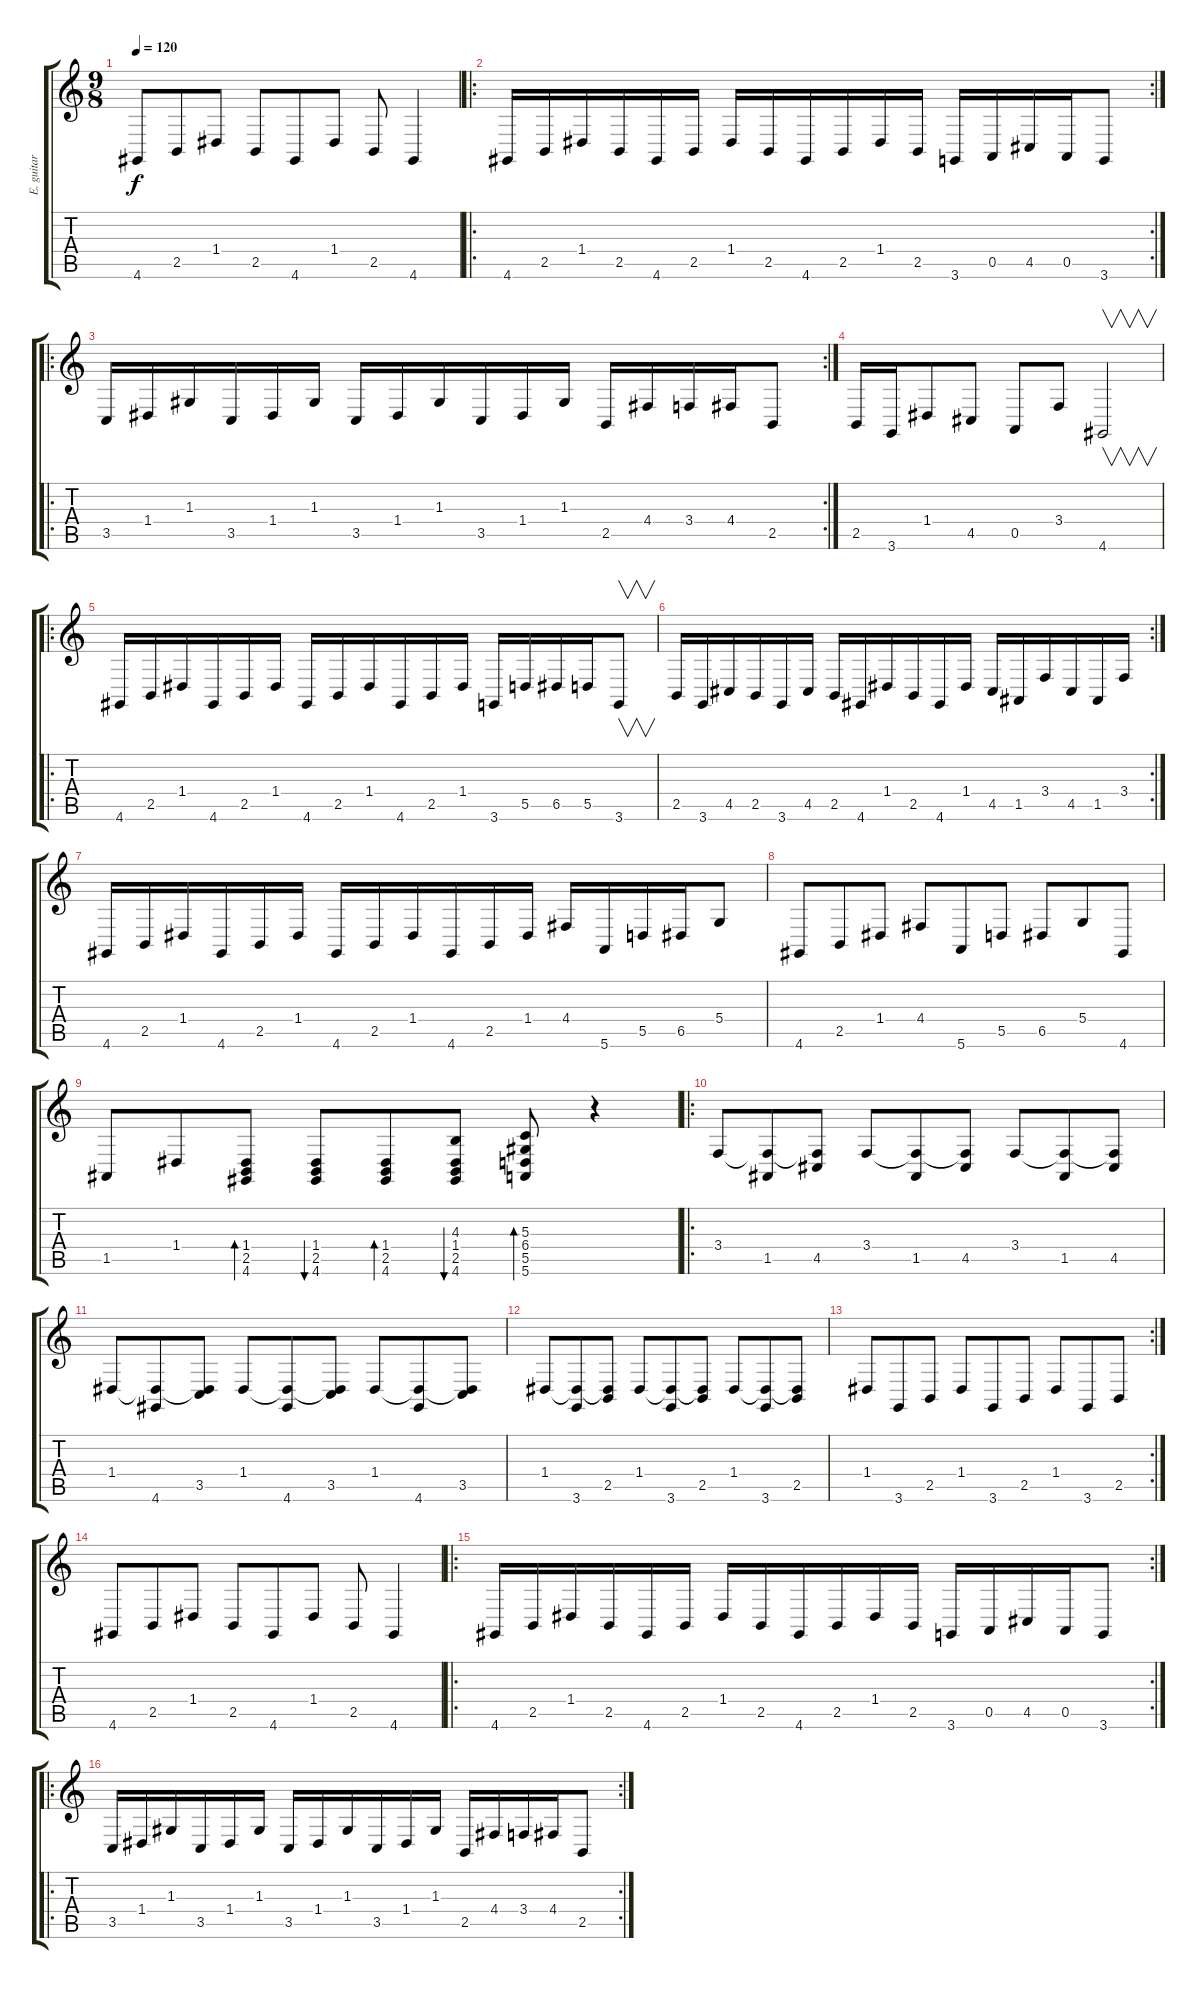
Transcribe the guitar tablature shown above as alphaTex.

\track ("E. guitar (sitar pedal)" "E. guitar ") {instrument sitar}
\staff {score tabs}
\tuning (E4 B3 G3 D3 A2 E2) {hide}
\ts (9 8)
\tempo 120
\clef g2
\ks c
4.6.8{dy f} 2.5.8 1.4.8 2.5.8 4.6.8 1.4.8 2.5.8 4.6.4 |
\ro
\rc 2
4.6.16 2.5.16 1.4.16 2.5.16 4.6.16 2.5.16 1.4.16 2.5.16 4.6.16 2.5.16 1.4.16 2.5.16 3.6.16 0.5.16 4.5.16 0.5.16 3.6.8 |
\ro
\rc 2
3.5.16 1.4.16 1.3.16 3.5.16 1.4.16 1.3.16 3.5.16 1.4.16 1.3.16 3.5.16 1.4.16 1.3.16 2.5.16 4.4.16 3.4.16 4.4.16 2.5.8 |
2.5.16 3.6.16 1.4.8 4.5.8 0.5.8 3.4.8 4.6.2{v} |
\ro
4.6.16 2.5.16 1.4.16 4.6.16 2.5.16 1.4.16 4.6.16 2.5.16 1.4.16 4.6.16 2.5.16 1.4.16 3.6.16 5.5.16 6.5.16 5.5.16 3.6.8{v} |
\rc 2
2.5.16 3.6.16 4.5.16 2.5.16 3.6.16 4.5.16 2.5.16 4.6.16 1.4.16 2.5.16 4.6.16 1.4.16 4.5.16 1.5.16 3.4.16 4.5.16 1.5.16 3.4.16 |
4.6.16 2.5.16 1.4.16 4.6.16 2.5.16 1.4.16 4.6.16 2.5.16 1.4.16 4.6.16 2.5.16 1.4.16 4.4.16 5.6.16 5.5.16 6.5.16 5.4.8 |
4.6.8 2.5.8 1.4.8 4.4.8 5.6.8 5.5.8 6.5.8 5.4.8 4.6.8 |
1.5.8 1.4.8 (1.4 2.5 4.6).8{bd 60} (1.4 2.5 4.6).8{bu 60} (1.4 2.5 4.6).8{bd 60} (4.3 1.4 2.5 4.6).8{bu 60} (5.3 6.4 5.5 5.6).8{bd 60} r.4 |
\ro
3.4.8 (3.4{t} 1.5).8 (3.4{t} 4.5).8 3.4.8 (3.4{t} 1.5).8 (3.4{t} 4.5).8 3.4.8 (3.4{t} 1.5).8 (3.4{t} 4.5).8 |
1.4.8 (1.4{t} 4.6).8 (1.4{t} 3.5).8 1.4.8 (1.4{t} 4.6).8 (1.4{t} 3.5).8 1.4.8 (1.4{t} 4.6).8 (1.4{t} 3.5).8 |
1.4.8 (1.4{t} 3.6).8 (1.4{t} 2.5).8 1.4.8 (1.4{t} 3.6).8 (1.4{t} 2.5).8 1.4.8 (1.4{t} 3.6).8 (1.4{t} 2.5).8 |
\rc 2
1.4.8 3.6.8 2.5.8 1.4.8 3.6.8 2.5.8 1.4.8 3.6.8 2.5.8 |
4.6.8 2.5.8 1.4.8 2.5.8 4.6.8 1.4.8 2.5.8 4.6.4 |
\ro
\rc 2
4.6.16 2.5.16 1.4.16 2.5.16 4.6.16 2.5.16 1.4.16 2.5.16 4.6.16 2.5.16 1.4.16 2.5.16 3.6.16 0.5.16 4.5.16 0.5.16 3.6.8 |
\ro
\rc 2
3.5.16 1.4.16 1.3.16 3.5.16 1.4.16 1.3.16 3.5.16 1.4.16 1.3.16 3.5.16 1.4.16 1.3.16 2.5.16 4.4.16 3.4.16 4.4.16 2.5.8
